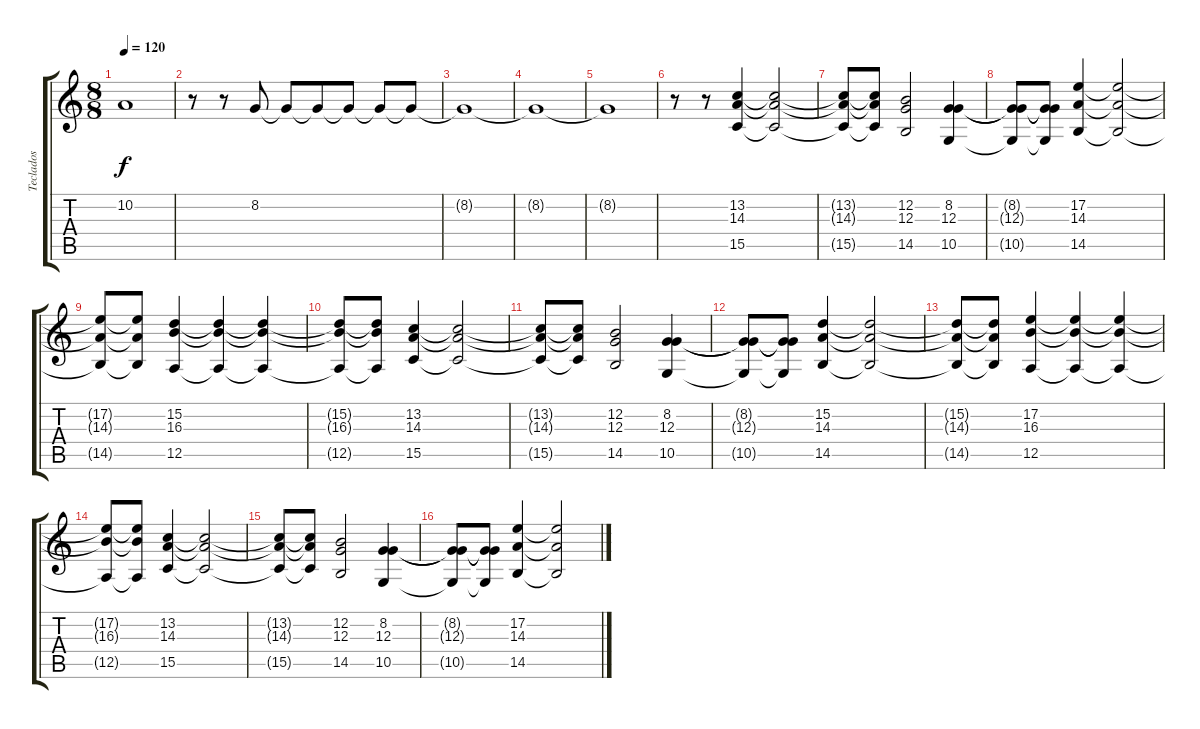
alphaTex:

\track ("Teclados" "Teclados") {instrument stringensemble2}
\staff {score tabs}
\tuning (E4 B3 G3 D3 A2 E2) {hide}
\ts (8 8)
\tempo 120
\clef g2
\ks c
10.2{t}.1{dy f} |
r.8 r.8 8.2.8 8.2{t}.8 8.2{t}.8 8.2{t}.8 8.2{t}.8 8.2{t}.8 |
8.2{t}.1 |
8.2{t}.1 |
8.2{t}.1 |
r.8 r.8 (13.2 14.3 15.5).4 (13.2{t} 14.3{t} 15.5{t}).2 |
(13.2{t} 14.3{t} 15.5{t}).8 (13.2{t} 14.3{t} 15.5{t}).8 (12.2 12.3 14.5).2 (8.2 12.3 10.5).4 |
(8.2{t} 12.3{t} 10.5{t}).8 (8.2{t} 12.3{t} 10.5{t}).8 (17.2 14.3 14.5).4 (17.2{t} 14.3{t} 14.5{t}).2 |
(17.2{t} 14.3{t} 14.5{t}).8 (17.2{t} 14.3{t} 14.5{t}).8 (15.2 16.3 12.5).4 (15.2{t} 16.3{t} 12.5{t}).4 (15.2{t} 16.3{t} 12.5{t}).4 |
(15.2{t} 16.3{t} 12.5{t}).8 (15.2{t} 16.3{t} 12.5{t}).8 (13.2 14.3 15.5).4 (13.2{t} 14.3{t} 15.5{t}).2 |
(13.2{t} 14.3{t} 15.5{t}).8 (13.2{t} 14.3{t} 15.5{t}).8 (12.2 12.3 14.5).2 (8.2 12.3 10.5).4 |
(8.2{t} 12.3{t} 10.5{t}).8 (8.2{t} 12.3{t} 10.5{t}).8 (15.2 14.3 14.5).4 (15.2{t} 14.3{t} 14.5{t}).2 |
(15.2{t} 14.3{t} 14.5{t}).8 (15.2{t} 14.3{t} 14.5{t}).8 (17.2 16.3 12.5).4 (17.2{t} 16.3{t} 12.5{t}).4 (17.2{t} 16.3{t} 12.5{t}).4 |
(17.2{t} 16.3{t} 12.5{t}).8 (17.2{t} 16.3{t} 12.5{t}).8 (13.2 14.3 15.5).4 (13.2{t} 14.3{t} 15.5{t}).2 |
(13.2{t} 14.3{t} 15.5{t}).8 (13.2{t} 14.3{t} 15.5{t}).8 (12.2 12.3 14.5).2 (8.2 12.3 10.5).4 |
(8.2{t} 12.3{t} 10.5{t}).8 (8.2{t} 12.3{t} 10.5{t}).8 (17.2 14.3 14.5).4 (17.2{t} 14.3{t} 14.5{t}).2
